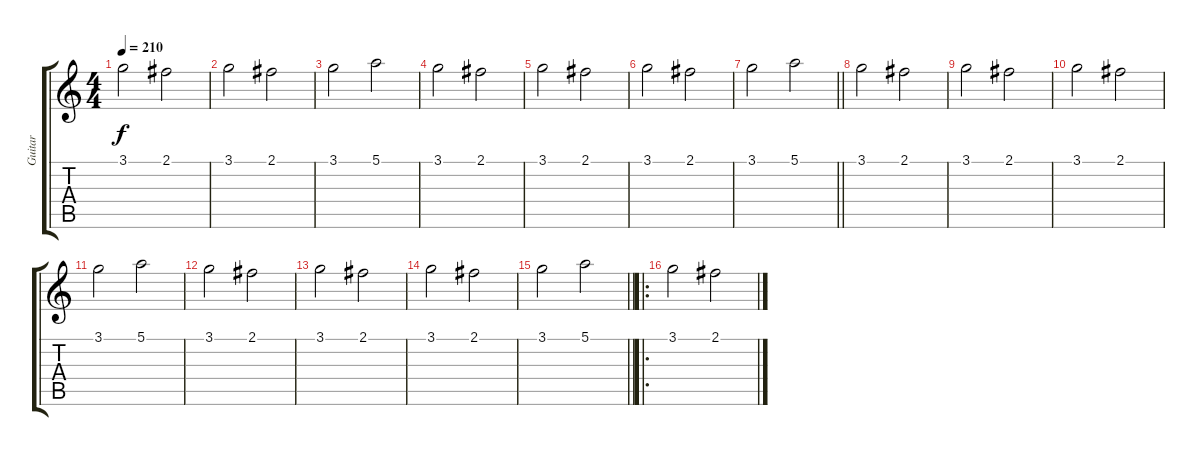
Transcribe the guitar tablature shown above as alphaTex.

\track ("Guitar" "Guitar") {instrument distortionguitar}
\staff {score tabs}
\tuning (E4 B3 G3 D3 A2 E2) {hide}
\ts (4 4)
\tempo 210
\clef g2
\ks c
3.1.2{dy f} 2.1.2 |
3.1.2 2.1.2 |
3.1.2 5.1.2 |
3.1.2 2.1.2 |
3.1.2 2.1.2 |
3.1.2 2.1.2 |
\barLineRight lightlight
3.1.2 5.1.2 |
3.1.2 2.1.2 |
3.1.2 2.1.2 |
3.1.2 2.1.2 |
3.1.2 5.1.2 |
3.1.2 2.1.2 |
3.1.2 2.1.2 |
3.1.2 2.1.2 |
\barLineRight lightlight
3.1.2 5.1.2 |
\ro
3.1.2 2.1.2
